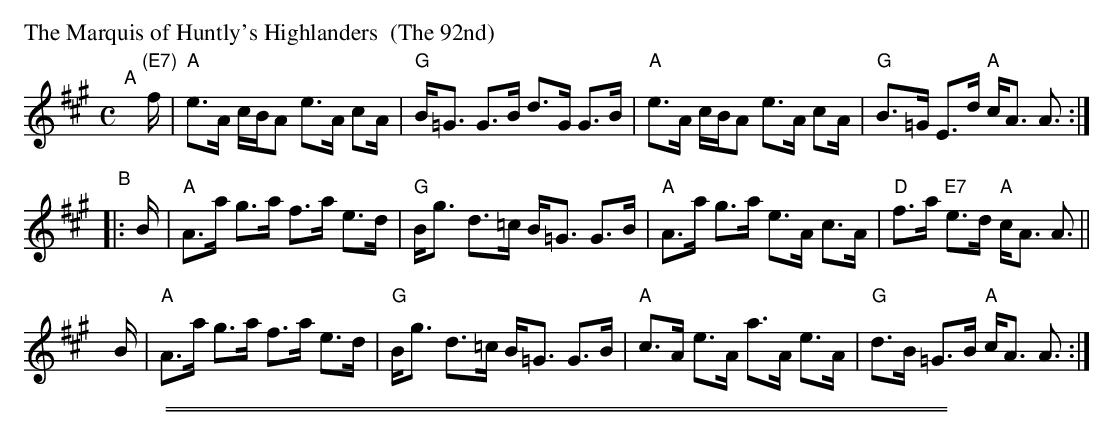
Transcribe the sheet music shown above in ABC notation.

X:1
P: The Marquis of Huntly's Highlanders  (The 92nd)
M: C
L: 1/16
K: A
"^A"[|] "(E7)"f \
| "A"e3A cBA2 e3A c2A | "G"B=G3 G3B d3G G3B | "A"e3A cBA2 e3A c2A | "G"B3=G E3d "A"cA3 A3 :|
"^B"|: B \
| "A"A3a g3a f3a e3d | "G"Bg3 d3=c B=G3 G3B | "A"A3a g3a e3A c3A | "D"f3a "E7"e3d "A"cA3 A3 ||
y B \
| "A"A3a g3a f3a e3d | "G"Bg3 d3=c B=G3 G3B | "A"c3A e3A a3A e3A | "G"d3B =G3B "A"cA3 A3 :|
